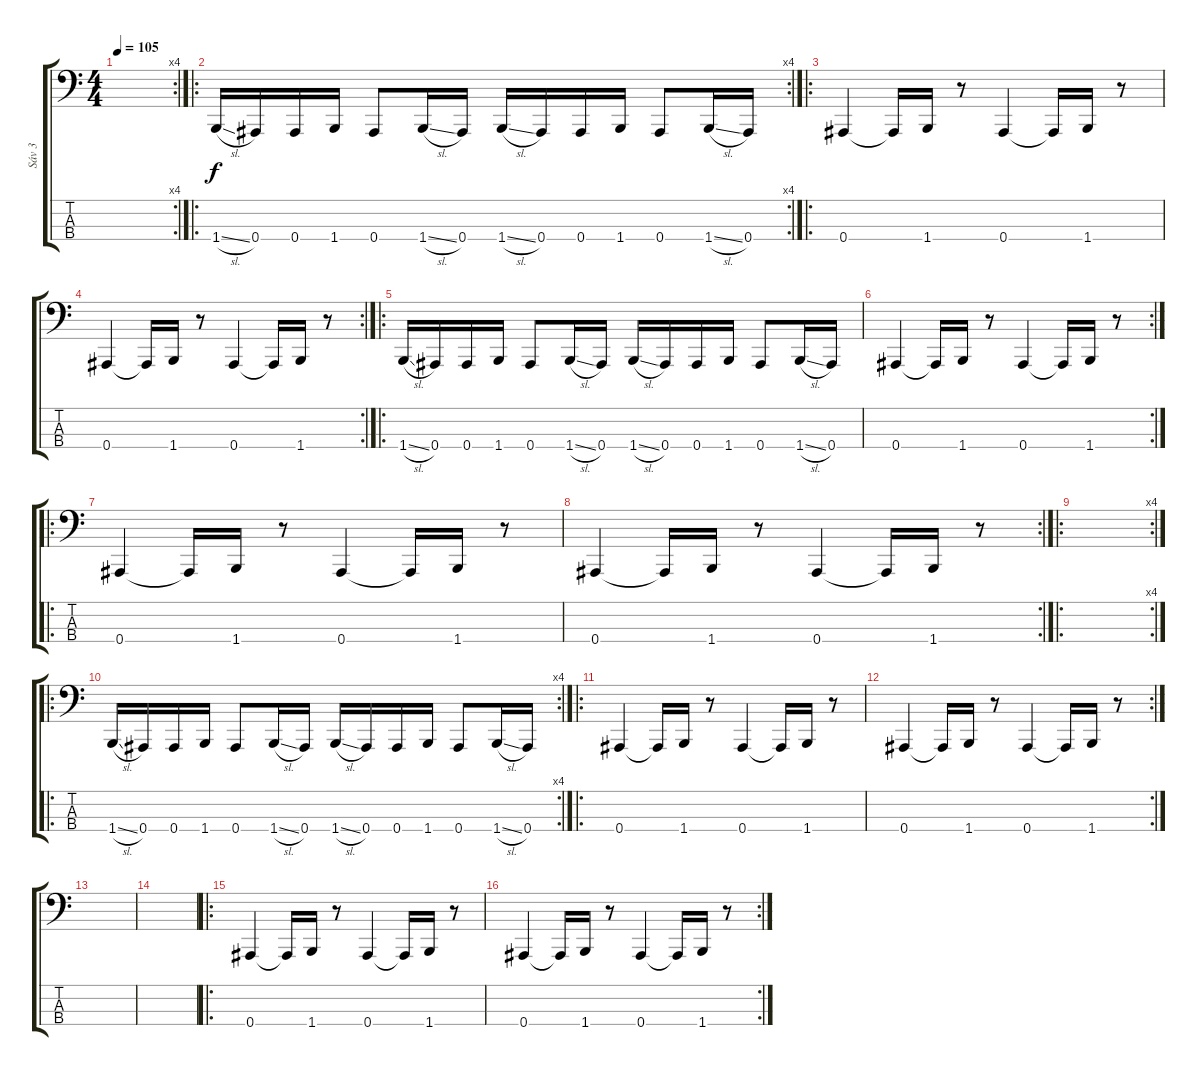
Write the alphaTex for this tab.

\track ("Sáv 3" "Sáv 3") {instrument slapbass2}
\staff {score tabs}
\tuning (Eb2 Bb1 F1 Bb0) {hide}
\rc 4
\ts (4 4)
\tempo 105
\clef f4
\ks c
|
\ro
\rc 4
1.4{sl}.16 0.4.16 0.4.16 1.4.16 0.4.8 1.4{sl}.16 0.4.16 1.4{sl}.16 0.4.16 0.4.16 1.4.16 0.4.8 1.4{sl}.16 0.4.16 |
\ro
0.4.4 0.4{t}.16 1.4.16 r.8 0.4.4 0.4{t}.16 1.4.16 r.8 |
\rc 2
0.4.4 0.4{t}.16 1.4.16 r.8 0.4.4 0.4{t}.16 1.4.16 r.8 |
\ro
1.4{sl}.16 0.4.16 0.4.16 1.4.16 0.4.8 1.4{sl}.16 0.4.16 1.4{sl}.16 0.4.16 0.4.16 1.4.16 0.4.8 1.4{sl}.16 0.4.16 |
\rc 2
0.4.4 0.4{t}.16 1.4.16 r.8 0.4.4 0.4{t}.16 1.4.16 r.8 |
\ro
0.4.4 0.4{t}.16 1.4.16 r.8 0.4.4 0.4{t}.16 1.4.16 r.8 |
\rc 2
0.4.4 0.4{t}.16 1.4.16 r.8 0.4.4 0.4{t}.16 1.4.16 r.8 |
\ro
\rc 4
|
\ro
\rc 4
1.4{sl}.16 0.4.16 0.4.16 1.4.16 0.4.8 1.4{sl}.16 0.4.16 1.4{sl}.16 0.4.16 0.4.16 1.4.16 0.4.8 1.4{sl}.16 0.4.16 |
\ro
0.4.4 0.4{t}.16 1.4.16 r.8 0.4.4 0.4{t}.16 1.4.16 r.8 |
\rc 2
0.4.4 0.4{t}.16 1.4.16 r.8 0.4.4 0.4{t}.16 1.4.16 r.8 |
|
|
\ro
0.4.4 0.4{t}.16 1.4.16 r.8 0.4.4 0.4{t}.16 1.4.16 r.8 |
\rc 2
0.4.4 0.4{t}.16 1.4.16 r.8 0.4.4 0.4{t}.16 1.4.16 r.8
